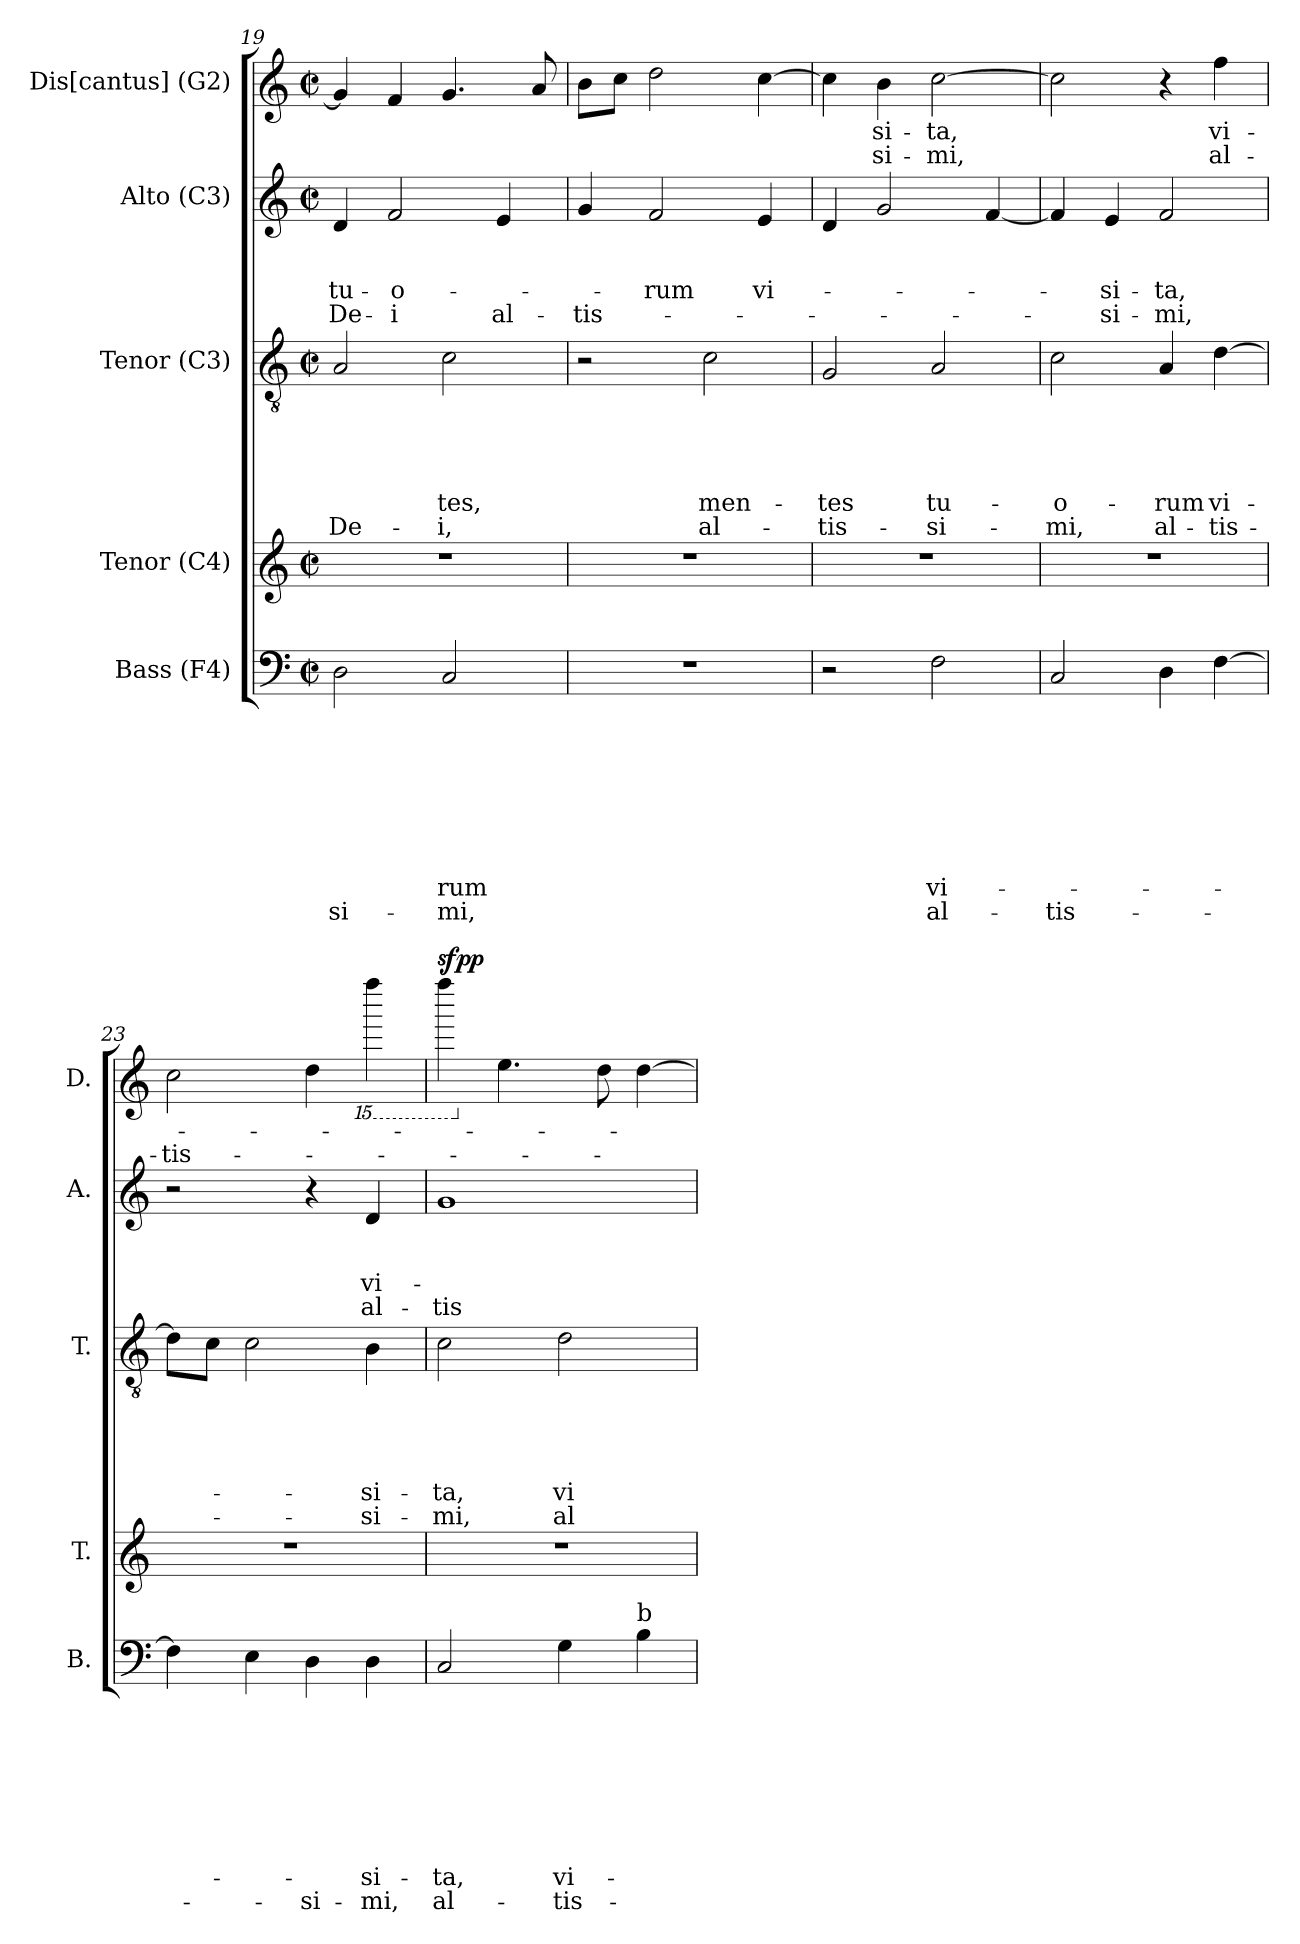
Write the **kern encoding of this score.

**kern	**text	**text	**text	**text	**text	**text	**text	**text	**text	**kern	**kern	**text	**text	**text	**text	**text	**text	**kern	**text	**text	**text	**text	**kern	**text	**text	**dynam
*part5	*part5	*part5	*part5	*part5	*part5	*part5	*part5	*part5	*part5	*part4	*part3	*part3	*part3	*part3	*part3	*part3	*part3	*part2	*part2	*part2	*part2	*part2	*part1	*part1	*part1	*part1
*staff5	*staff5	*staff5	*staff5	*staff5	*staff5	*staff5	*staff5	*staff5	*staff5	*staff4	*staff3	*staff3	*staff3	*staff3	*staff3	*staff3	*staff3	*staff2	*staff2	*staff2	*staff2	*staff2	*staff1	*staff1	*staff1	*staff1
*I"Bass (F4)	*	*	*	*	*	*	*	*	*	*I"Tenor (C4)	*I"Tenor (C3)	*	*	*	*	*	*	*I"Alto (C3)	*	*	*	*	*I"Dis[cantus] (G2)	*	*	*
*I'B.	*	*	*	*	*	*	*	*	*	*I'T.	*I'T.	*	*	*	*	*	*	*I'A.	*	*	*	*	*I'D.	*	*	*
*clefF4	*	*	*	*	*	*	*	*	*	*clefG2	*clefGv2	*	*	*	*	*	*	*clefG2	*	*	*	*	*clefG2	*	*	*
*k[]	*	*	*	*	*	*	*	*	*	*k[]	*k[]	*	*	*	*	*	*	*k[]	*	*	*	*	*k[]	*	*	*
*C:	*	*	*	*	*	*	*	*	*	*C:	*C:	*	*	*	*	*	*	*C:	*	*	*	*	*C:	*	*	*
*M2/2	*	*	*	*	*	*	*	*	*	*M2/2	*M2/2	*	*	*	*	*	*	*M2/2	*	*	*	*	*M2/2	*	*	*
*met(c|)	*	*	*	*	*	*	*	*	*	*met(c|)	*met(c|)	*	*	*	*	*	*	*met(c|)	*	*	*	*	*met(c|)	*	*	*
=19	=19	=19	=19	=19	=19	=19	=19	=19	=19	=19	=19	=19	=19	=19	=19	=19	=19	=19	=19	=19	=19	=19	=19	=19	=19	=19
!	!	!	!	!	!	!	!	!	!LO:LY:b	!	!	!	!	!	!	!	!LO:LY:b	!	!	!	!LO:LY:b	!LO:LY:b	!	!	!	!
2D\	.	.	.	.	.	.	.	.	-si-	1r	2A/	.	.	.	.	.	De-	4d/	.	.	tu-	De-	4g/]	.	.	.
!	!	!	!	!	!	!	!	!	!	!	!	!	!	!	!	!	!	!	!	!	!LO:LY:b	!LO:LY:b	!	!	!	!
.	.	.	.	.	.	.	.	.	.	.	.	.	.	.	.	.	.	2f/	.	.	-o-	-i	4f/	.	.	.
!	!	!	!	!	!	!	!	!LO:LY:b	!LO:LY:b	!	!	!	!	!	!	!LO:LY:b	!LO:LY:b	!	!	!	!	!	!	!	!	!
2C/	.	.	.	.	.	.	.	-rum	-mi,	.	2c\	.	.	.	.	-tes,	-i,	.	.	.	.	.	4.g/	.	.	.
!	!	!	!	!	!	!	!	!	!	!	!	!	!	!	!	!	!	!	!	!	!	!LO:LY:b	!	!	!	!
.	.	.	.	.	.	.	.	.	.	.	.	.	.	.	.	.	.	4e/	.	.	.	al-	.	.	.	.
.	.	.	.	.	.	.	.	.	.	.	.	.	.	.	.	.	.	.	.	.	.	.	8a/	.	.	.
=20	=20	=20	=20	=20	=20	=20	=20	=20	=20	=20	=20	=20	=20	=20	=20	=20	=20	=20	=20	=20	=20	=20	=20	=20	=20	=20
!	!	!	!	!	!	!	!	!	!	!	!	!	!	!	!	!	!	!	!	!	!	!LO:LY:b	!	!	!	!
1r	.	.	.	.	.	.	.	.	.	1r	2r	.	.	.	.	.	.	4g/	.	.	.	-tis-	8b\L	.	.	.
.	.	.	.	.	.	.	.	.	.	.	.	.	.	.	.	.	.	.	.	.	.	.	8cc\J	.	.	.
!	!	!	!	!	!	!	!	!	!	!	!	!	!	!	!	!	!	!	!	!	!LO:LY:b	!	!	!	!	!
.	.	.	.	.	.	.	.	.	.	.	.	.	.	.	.	.	.	2f/	.	.	-rum	.	2dd\	.	.	.
!	!	!	!	!	!	!	!	!	!	!	!	!	!	!	!	!LO:LY:b	!LO:LY:b	!	!	!	!	!	!	!	!	!
.	.	.	.	.	.	.	.	.	.	.	2c\	.	.	.	.	men-	al-	.	.	.	.	.	.	.	.	.
!	!	!	!	!	!	!	!	!	!	!	!	!	!	!	!	!	!	!	!	!	!LO:LY:b	!	!	!	!	!
.	.	.	.	.	.	.	.	.	.	.	.	.	.	.	.	.	.	4e/	.	.	vi-	.	[>4cc\	.	.	.
=21	=21	=21	=21	=21	=21	=21	=21	=21	=21	=21	=21	=21	=21	=21	=21	=21	=21	=21	=21	=21	=21	=21	=21	=21	=21	=21
!	!	!	!	!	!	!	!	!	!	!	!	!	!	!	!	!LO:LY:b	!LO:LY:b	!	!	!	!	!	!	!	!	!
2r	.	.	.	.	.	.	.	.	.	1r	2G/	.	.	.	.	-tes	-tis-	4d/	.	.	.	.	4cc\]	.	.	.
!	!	!	!	!	!	!	!	!	!	!	!	!	!	!	!	!	!	!	!	!	!	!	!	!LO:LY:b	!LO:LY:b	!
.	.	.	.	.	.	.	.	.	.	.	.	.	.	.	.	.	.	2g/	.	.	.	.	4b\	-si-	-si-	.
!	!	!	!	!	!	!	!	!LO:LY:b	!LO:LY:b	!	!	!	!	!	!	!LO:LY:b	!LO:LY:b	!	!	!	!	!	!	!LO:LY:b	!LO:LY:b	!
2F\	.	.	.	.	.	.	.	vi-	al-	.	2A/	.	.	.	.	tu-	-si-	.	.	.	.	.	[>2cc\	-ta,	-mi,	.
.	.	.	.	.	.	.	.	.	.	.	.	.	.	.	.	.	.	[<4f/	.	.	.	.	.	.	.	.
=22	=22	=22	=22	=22	=22	=22	=22	=22	=22	=22	=22	=22	=22	=22	=22	=22	=22	=22	=22	=22	=22	=22	=22	=22	=22	=22
!	!	!	!	!	!	!	!	!	!LO:LY:b	!	!	!	!	!	!	!LO:LY:b	!LO:LY:b	!	!	!	!	!	!	!	!	!
2C/	.	.	.	.	.	.	.	.	-tis-	1r	2c\	.	.	.	.	-o-	-mi,	4f/]	.	.	.	.	2cc\]	.	.	.
!	!	!	!	!	!	!	!	!	!	!	!	!	!	!	!	!	!	!	!	!	!LO:LY:b	!LO:LY:b	!	!	!	!
.	.	.	.	.	.	.	.	.	.	.	.	.	.	.	.	.	.	4e/	.	.	-si-	-si-	.	.	.	.
!	!	!	!	!	!	!	!	!	!	!	!	!	!	!	!	!LO:LY:b	!LO:LY:b	!	!	!	!LO:LY:b	!LO:LY:b	!	!	!	!
4D\	.	.	.	.	.	.	.	.	.	.	4A/	.	.	.	.	-rum	al-	2f/	.	.	-ta,	-mi,	4r	.	.	.
!	!	!	!	!	!	!	!	!	!	!	!	!	!	!	!	!LO:LY:b	!LO:LY:b	!	!	!	!	!	!	!LO:LY:b	!LO:LY:b	!
[>4F\	.	.	.	.	.	.	.	.	.	.	[>4d\	.	.	.	.	vi-	-tis-	.	.	.	.	.	4ff\	vi-	al-	.
=23	=23	=23	=23	=23	=23	=23	=23	=23	=23	=23	=23	=23	=23	=23	=23	=23	=23	=23	=23	=23	=23	=23	=23	=23	=23	=23
!	!	!	!	!	!	!	!	!	!	!	!	!	!	!	!	!	!	!	!	!	!	!	!	!	!LO:LY:b	!
4F\]	.	.	.	.	.	.	.	.	.	1r	8d\L]	.	.	.	.	.	.	2r	.	.	.	.	2cc\	.	-tis-	.
.	.	.	.	.	.	.	.	.	.	.	8c\J	.	.	.	.	.	.	.	.	.	.	.	.	.	.	.
4E\	.	.	.	.	.	.	.	.	.	.	2c\	.	.	.	.	.	.	.	.	.	.	.	.	.	.	.
!	!	!	!	!	!	!	!	!	!LO:LY:b	!	!	!	!	!	!	!	!	!	!	!	!	!	!	!	!	!
4D\	.	.	.	.	.	.	.	.	-si-	.	.	.	.	.	.	.	.	4r	.	.	.	.	4dd\	.	.	.
!	!	!	!	!	!	!	!	!LO:LY:b	!LO:LY:b	!	!	!	!	!	!	!LO:LY:b	!LO:LY:b	!	!	!	!LO:LY:b	!LO:LY:b	!	!	!	!
*	*	*	*	*	*	*	*	*	*	*	*	*	*	*	*	*	*	*	*	*	*	*	*15ba	*	*	*
4D\	.	.	.	.	.	.	.	-si-	-mi,	.	4B\	.	.	.	.	-si-	-si-	4d/	.	.	vi-	al-	4ff\	.	.	.
=24	=24	=24	=24	=24	=24	=24	=24	=24	=24	=24	=24	=24	=24	=24	=24	=24	=24	=24	=24	=24	=24	=24	=24	=24	=24	=24
!	!	!	!	!	!	!	!	!LO:LY:b	!LO:LY:b	!	!	!	!	!	!	!LO:LY:b	!LO:LY:b	!	!	!	!	!LO:LY:b	!	!	!	!LO:DY:a
2C/	.	.	.	.	.	.	.	-ta,	al-	1r	2c\	.	.	.	.	-ta,	-mi,	1g	.	.	.	-tis-	4ff\	.	.	sfpp
*	*	*	*	*	*	*	*	*	*	*	*	*	*	*	*	*	*	*	*	*	*	*	*X15ba	*	*	*
.	.	.	.	.	.	.	.	.	.	.	.	.	.	.	.	.	.	.	.	.	.	.	4.ee\	.	.	.
!	!	!	!	!	!	!	!	!LO:LY:b	!LO:LY:b	!	!	!	!	!	!	!LO:LY:b	!LO:LY:b	!	!	!	!	!	!	!	!	!
4G\	.	.	.	.	.	.	.	vi-	-tis-	.	2d\	.	.	.	.	vi-	al-	.	.	.	.	.	.	.	.	.
.	.	.	.	.	.	.	.	.	.	.	.	.	.	.	.	.	.	.	.	.	.	.	8dd\	.	.	.
!LO:TX:a:t=b	!	!	!	!	!	!	!	!	!	!	!	!	!	!	!	!	!	!	!	!	!	!	!	!	!	!
4B\	.	.	.	.	.	.	.	.	.	.	.	.	.	.	.	.	.	.	.	.	.	.	[>4dd\	.	.	.
=	=	=	=	=	=	=	=	=	=	=	=	=	=	=	=	=	=	=	=	=	=	=	=	=	=	=
*-	*-	*-	*-	*-	*-	*-	*-	*-	*-	*-	*-	*-	*-	*-	*-	*-	*-	*-	*-	*-	*-	*-	*-	*-	*-	*-
